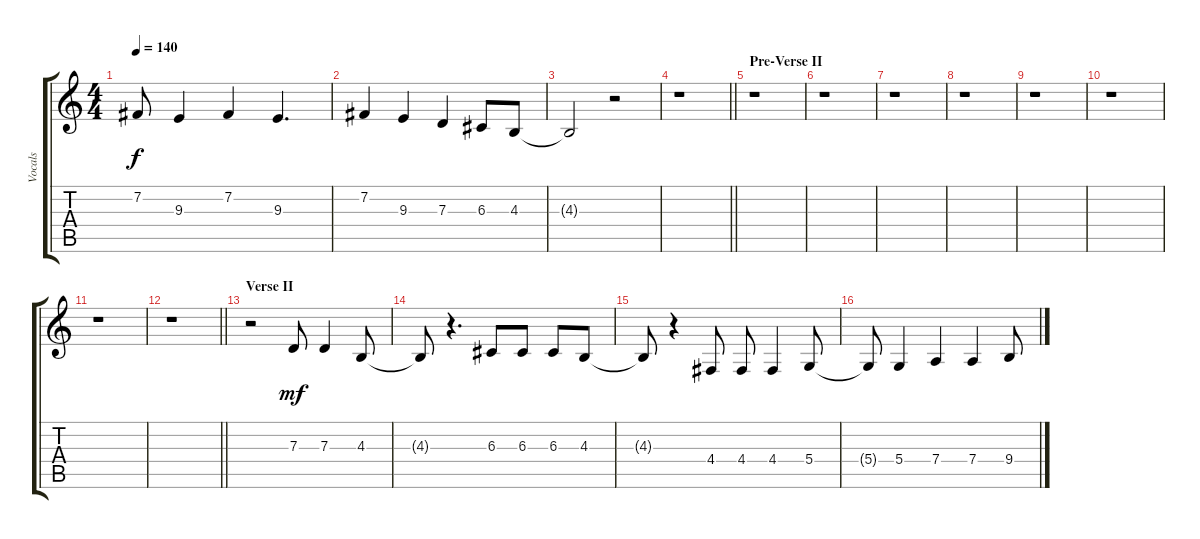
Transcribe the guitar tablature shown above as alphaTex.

\track ("Vocals" "Vocals") {instrument altosax}
\staff {score tabs}
\tuning (E4 B3 G3 D3 A2 E2) {hide}
\ts (4 4)
\tempo 140
\clef g2
\ks c
7.2{t}.8{dy f} 9.3.4 7.2.4 9.3.4{d} |
7.2.4 9.3.4 7.3.4 6.3.8 4.3.8 |
4.3{t}.2 r.2 |
\barLineRight lightlight
r.1 |
\section ("" "Pre-Verse II")
r.1 |
r.1 |
r.1 |
r.1 |
r.1 |
r.1 |
r.1 |
\barLineRight lightlight
r.1 |
\section ("" "Verse II")
r.2 7.3.8{dy mf} 7.3.4 4.3.8 |
4.3{t}.8 r.4{d} 6.3.8 6.3.8 6.3.8 4.3.8 |
4.3{t}.8 r.4 4.4.8 4.4.8 4.4.4 5.4.8 |
5.4{t}.8 5.4.4 7.4.4 7.4.4 9.4.8
